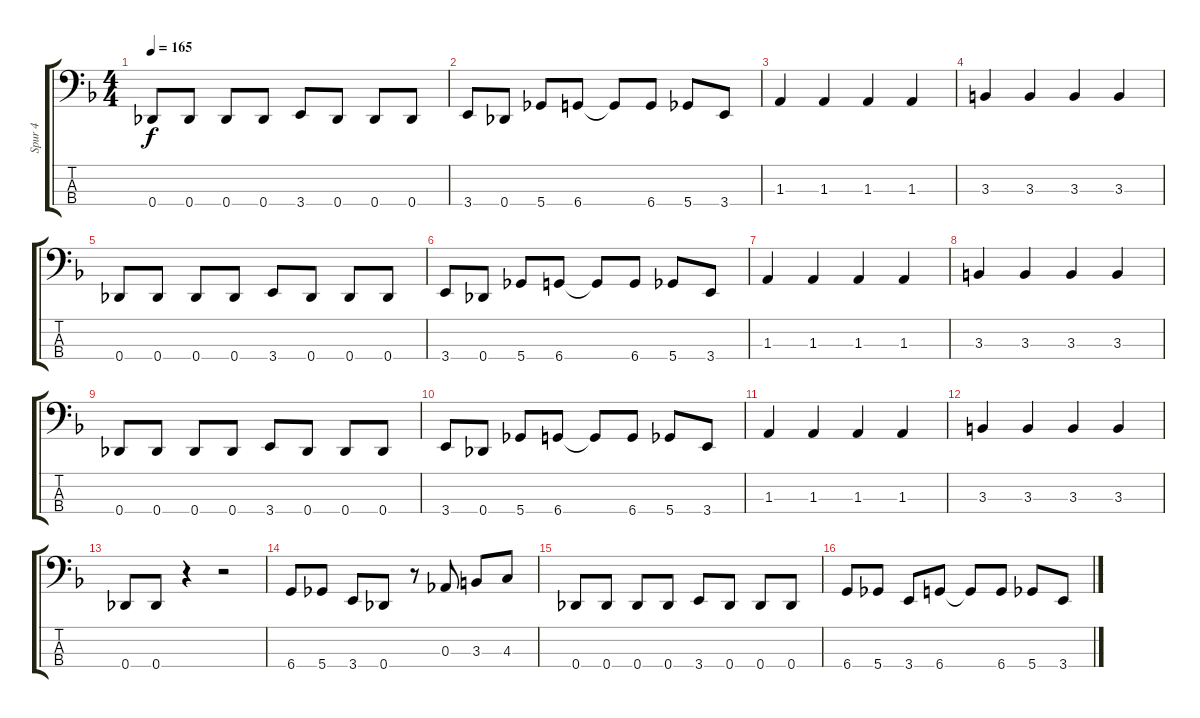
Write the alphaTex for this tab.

\track ("Spur 4" "Spur 4") {instrument electricbasspick}
\staff {score tabs}
\tuning (Gb2 Db2 Ab1 Db1) {hide}
\ts (4 4)
\tempo 165
\clef f4
\ks f
0.4.8{dy f} 0.4.8 0.4.8 0.4.8 3.4.8 0.4.8 0.4.8 0.4.8 |
3.4.8 0.4.8 5.4.8 6.4.8 6.4{t}.8 6.4.8 5.4.8 3.4.8 |
1.3.4 1.3.4 1.3.4 1.3.4 |
3.3.4 3.3.4 3.3.4 3.3.4 |
0.4.8 0.4.8 0.4.8 0.4.8 3.4.8 0.4.8 0.4.8 0.4.8 |
3.4.8 0.4.8 5.4.8 6.4.8 6.4{t}.8 6.4.8 5.4.8 3.4.8 |
1.3.4 1.3.4 1.3.4 1.3.4 |
3.3.4 3.3.4 3.3.4 3.3.4 |
0.4.8 0.4.8 0.4.8 0.4.8 3.4.8 0.4.8 0.4.8 0.4.8 |
3.4.8 0.4.8 5.4.8 6.4.8 6.4{t}.8 6.4.8 5.4.8 3.4.8 |
1.3.4 1.3.4 1.3.4 1.3.4 |
3.3.4 3.3.4 3.3.4 3.3.4 |
0.4.8 0.4.8 r.4 r.2 |
6.4.8 5.4.8 3.4.8 0.4.8 r.8 0.3.8 3.3.8 4.3.8 |
0.4.8 0.4.8 0.4.8 0.4.8 3.4.8 0.4.8 0.4.8 0.4.8 |
6.4.8 5.4.8 3.4.8 6.4.8 6.4{t}.8 6.4.8 5.4.8 3.4.8
